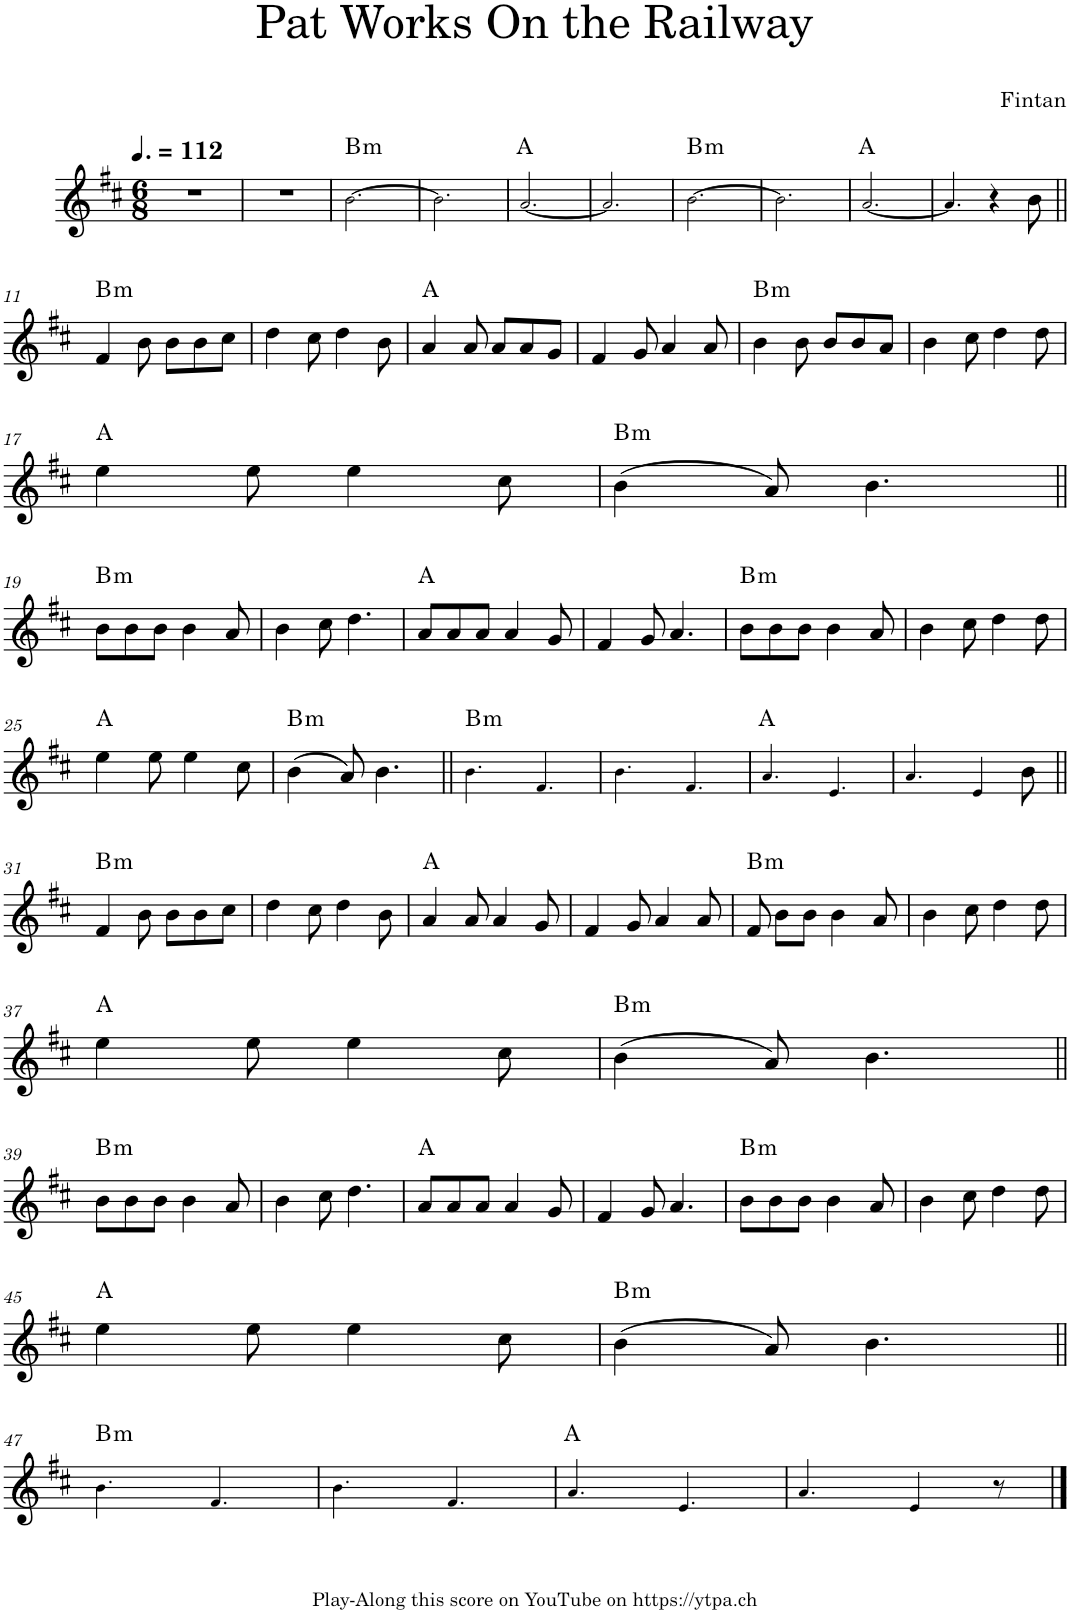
**kern	**harte
*part1	*part1
*staff1	*
*I"Piano	*
*I'Pno.	*
*clefG2	*
*k[f#c#]	*
*M6/8	*
*MM168	*
=1	=1
2.r	.
=2	=2
2.r	.
=3	=3
!	!LO:H:kt=m
[2.b!\	B:min
=4	=4
2.b!\]	.
=5	=5
[2.a!/	A:maj
=6	=6
2.a!/]	.
=7	=7
!	!LO:H:kt=m
[2.b!\	B:min
=8	=8
2.b!\]	.
=9	=9
[2.a!/	A:maj
=10	=10
4.a!/]	.
4r	.
8b\	.
!!LO:LB:g=z
=11||	=11||
!	!LO:H:kt=m
4f#/	B:min
8b\	.
8b\L	.
8b\	.
8cc#\J	.
=12	=12
4dd\	.
8cc#\	.
4dd\	.
8b\	.
=13	=13
4a/	A:maj
8a/	.
8a/L	.
8a/	.
8g/J	.
=14	=14
4f#/	.
8g/	.
4a/	.
8a/	.
=15	=15
!	!LO:H:kt=m
4b\	B:min
8b\	.
8b/L	.
8b/	.
8a/J	.
=16	=16
4b\	.
8cc#\	.
4dd\	.
8dd\	.
!!LO:LB:g=z
=17	=17
4ee\	A:maj
8ee\	.
4ee\	.
8cc#\	.
=18	=18
!	!LO:H:kt=m
(4b\	B:min
8a/)	.
4.b\	.
!!LO:LB:g=z
=19||	=19||
!	!LO:H:kt=m
8b\L	B:min
8b\	.
8b\J	.
4b\	.
8a/	.
=20	=20
4b\	.
8cc#\	.
4.dd\	.
=21	=21
8a/L	A:maj
8a/	.
8a/J	.
4a/	.
8g/	.
=22	=22
4f#/	.
8g/	.
4.a/	.
=23	=23
!	!LO:H:kt=m
8b\L	B:min
8b\	.
8b\J	.
4b\	.
8a/	.
=24	=24
4b\	.
8cc#\	.
4dd\	.
8dd\	.
!!LO:LB:g=z
=25	=25
4ee\	A:maj
8ee\	.
4ee\	.
8cc#\	.
=26	=26
!	!LO:H:kt=m
(4b\	B:min
8a/)	.
4.b\	.
=27||	=27||
!	!LO:H:kt=m
4.b!\	B:min
4.f#!/	.
=28	=28
4.b!\	.
4.f#!/	.
=29	=29
4.a!/	A:maj
4.e!/	.
=30	=30
4.a!/	.
4e!/	.
8b\	.
!!LO:LB:g=z
=31||	=31||
!	!LO:H:kt=m
4f#/	B:min
8b\	.
8b\L	.
8b\	.
8cc#\J	.
=32	=32
4dd\	.
8cc#\	.
4dd\	.
8b\	.
=33	=33
4a/	A:maj
8a/	.
4a/	.
8g/	.
=34	=34
4f#/	.
8g/	.
4a/	.
8a/	.
=35	=35
!	!LO:H:kt=m
8f#/	B:min
8b\L	.
8b\J	.
4b\	.
8a/	.
=36	=36
4b\	.
8cc#\	.
4dd\	.
8dd\	.
!!LO:LB:g=z
=37	=37
4ee\	A:maj
8ee\	.
4ee\	.
8cc#\	.
=38	=38
!	!LO:H:kt=m
(4b\	B:min
8a/)	.
4.b\	.
!!LO:LB:g=z
=39||	=39||
!	!LO:H:kt=m
8b\L	B:min
8b\	.
8b\J	.
4b\	.
8a/	.
=40	=40
4b\	.
8cc#\	.
4.dd\	.
=41	=41
8a/L	A:maj
8a/	.
8a/J	.
4a/	.
8g/	.
=42	=42
4f#/	.
8g/	.
4.a/	.
=43	=43
!	!LO:H:kt=m
8b\L	B:min
8b\	.
8b\J	.
4b\	.
8a/	.
=44	=44
4b\	.
8cc#\	.
4dd\	.
8dd\	.
!!LO:LB:g=z
=45	=45
4ee\	A:maj
8ee\	.
4ee\	.
8cc#\	.
=46	=46
!	!LO:H:kt=m
(4b\	B:min
8a/)	.
4.b\	.
!!LO:LB:g=z
=47||	=47||
!	!LO:H:kt=m
4.b!\	B:min
4.f#!/	.
=48	=48
4.b!\	.
4.f#!/	.
=49	=49
4.a!/	A:maj
4.e!/	.
=50	=50
4.a!/	.
4e!/	.
8r	.
==	==
*-	*-
